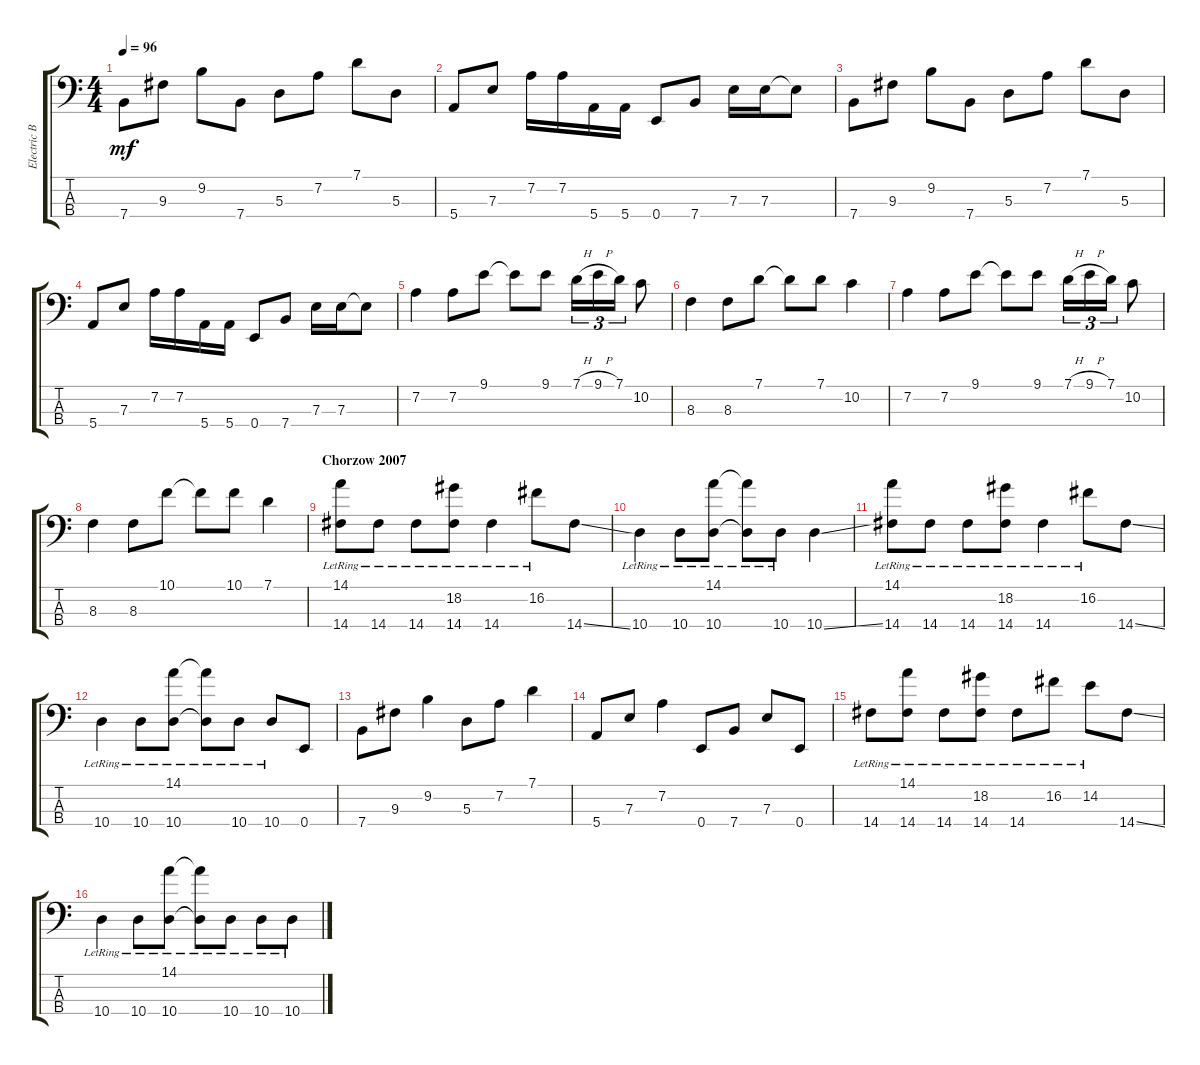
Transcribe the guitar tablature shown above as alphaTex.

\track ("Electric Bass" "Electric B") {instrument electricbassfinger}
\staff {score tabs}
\tuning (G2 D2 A1 E1) {hide}
\ts (4 4)
\tempo 96
\clef f4
\ks c
7.4.8{dy mf} 9.3.8 9.2.8 7.4.8 5.3.8 7.2.8 7.1.8 5.3.8 |
5.4.8 7.3.8 7.2.16 7.2.16 5.4.16 5.4.16 0.4.8 7.4.8 7.3.16 7.3.16 7.3{t}.8 |
7.4.8 9.3.8 9.2.8 7.4.8 5.3.8 7.2.8 7.1.8 5.3.8 |
5.4.8 7.3.8 7.2.16 7.2.16 5.4.16 5.4.16 0.4.8 7.4.8 7.3.16 7.3.16 7.3{t}.8 |
7.2.4 7.2.8 9.1.8 9.1{t}.8 9.1.8 7.1{h}.16{tu (3 2)} 9.1{h}.16{tu (3 2)} 7.1.16{tu (3 2)} 10.2.8 |
8.3.4 8.3.8 7.1.8 7.1{t}.8 7.1.8 10.2.4 |
7.2.4 7.2.8 9.1.8 9.1{t}.8 9.1.8 7.1{h}.16{tu (3 2)} 9.1{h}.16{tu (3 2)} 7.1.16{tu (3 2)} 10.2.8 |
8.3.4 8.3.8 10.1.8 10.1{t}.8 10.1.8 7.1.4 |
\section ("" "Chorzow 2007")
(14.1{lr} 14.4{lr}).8 14.4{lr}.8 14.4{lr}.8 (18.2{lr} 14.4{lr}).8 14.4{lr}.4 16.2{lr}.8 14.4{ss}.8 |
10.4{lr}.4 10.4{lr}.8 (14.1{lr} 10.4{lr}).8 (14.1{lr t} 10.4{lr t}).8 10.4{lr}.8 10.4{ss}.4 |
(14.1{lr} 14.4{lr}).8 14.4{lr}.8 14.4{lr}.8 (18.2{lr} 14.4{lr}).8 14.4{lr}.4 16.2{lr}.8 14.4{ss}.8 |
10.4{lr}.4 10.4{lr}.8 (14.1{lr} 10.4{lr}).8 (14.1{lr t} 10.4{lr t}).8 10.4{lr}.8 10.4{lr}.8 0.4.8 |
7.4.8 9.3.8 9.2.4 5.3.8 7.2.8 7.1.4 |
5.4.8 7.3.8 7.2.4 0.4.8 7.4.8 7.3.8 0.4.8 |
14.4{lr}.8 (14.1{lr} 14.4{lr}).8 14.4{lr}.8 (18.2{lr} 14.4{lr}).8 14.4{lr}.8 16.2{lr}.8 14.2{lr}.8 14.4{ss}.8 |
10.4{lr}.4 10.4{lr}.8 (14.1{lr} 10.4{lr}).8 (14.1{lr t} 10.4{lr t}).8 10.4{lr}.8 10.4{lr}.8 10.4{lr}.8
